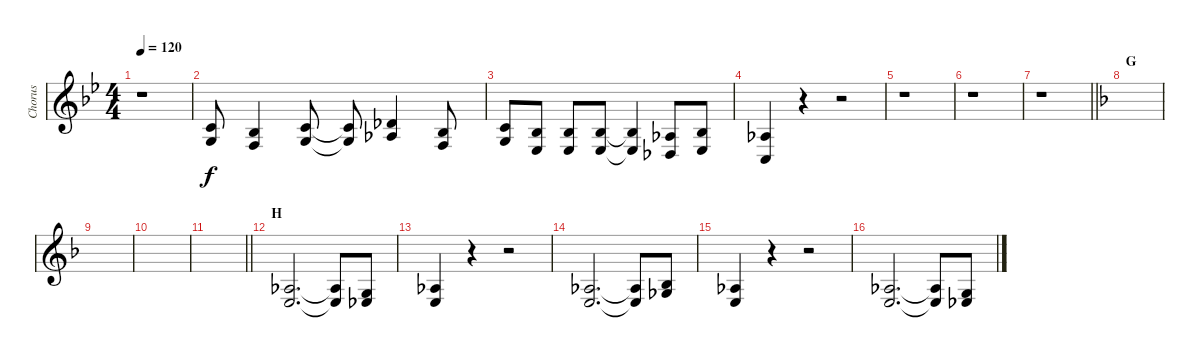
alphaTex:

\track ("Chorus" "Chorus") {instrument lead6voice}
\staff {score}
\tuning (D4 A3 F3 C3 G2 D2) {hide}
\ts (4 4)
\tempo 120
\clef g2
\ks bb
r.1{dy f} |
(3.2 2.3).8 (1.2 0.3).4 (3.2 2.3).8 (3.2{t} 2.3{t}).8 (4.2 3.3).4 (1.2 0.3).8 |
(3.2 2.3).8 (1.2 3.4).8 (1.2 3.4).8 (1.2 3.4).8 (1.2{t} 3.4{t}).4 (3.3 1.4).8 (1.2 3.4).8 |
(3.3 0.4).4 r.4 r.2 |
r.1 |
r.1 |
\barLineRight lightlight
r.1 |
\section ("" "G")
\ks f
|
|
|
\barLineRight lightlight
|
\section ("" "H")
(3.3 4.4).2{d} (3.3{t} 4.4{t}).8 (2.3 3.4).8 |
(3.3 4.4).4 r.4 r.2 |
(3.3 4.4).2{d} (3.3{t} 4.4{t}).8 (1.2 1.3).8 |
(3.3 4.4).4 r.4 r.2 |
(3.3 4.4).2{d} (3.3{t} 4.4{t}).8 (2.3 3.4).8
